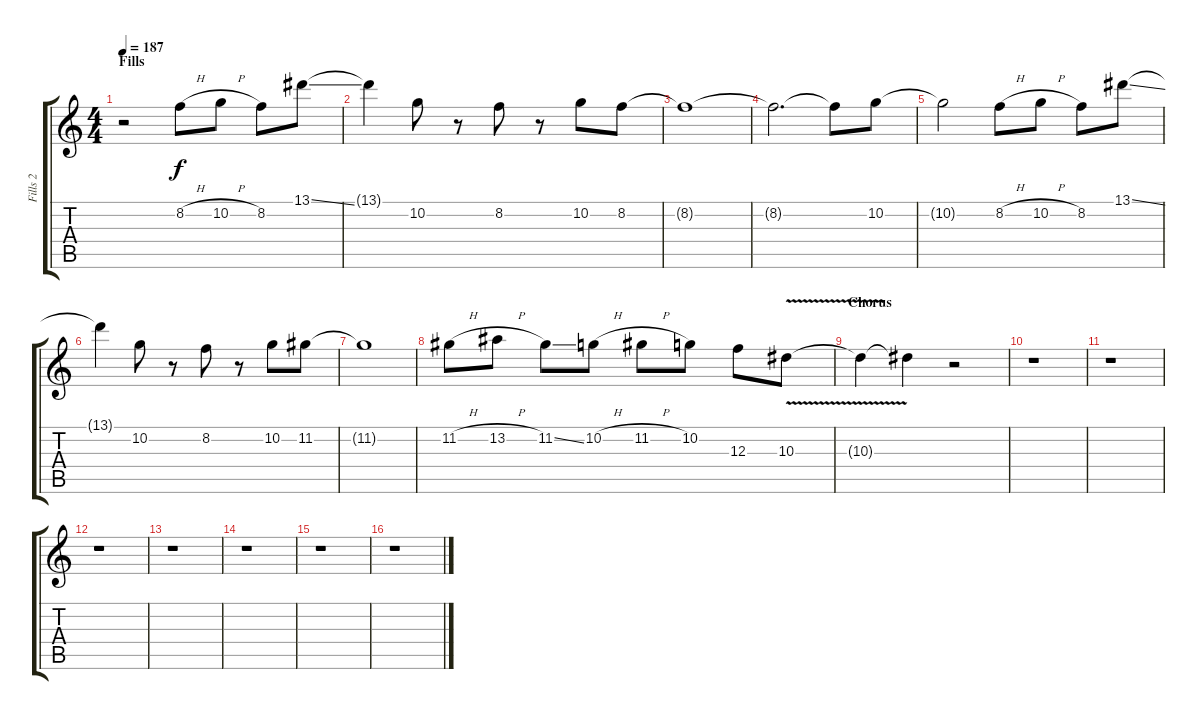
\track ("Fills 2" "Fills 2") {instrument distortionguitar}
\staff {score tabs}
\tuning (D4 A3 F3 C3 G2 C2) {hide}
\ts (4 4)
\section ("" "Fills")
\tempo 187
\clef g2
\ks c
r.2{dy f} 8.2{h}.8 10.2{h}.8 8.2.8 13.1{ss}.8 |
13.1{t}.4 10.2.8 r.8 8.2.8 r.8 10.2.8 8.2.8 |
8.2{t}.1 |
8.2{t}.2{d} 8.2{t}.8 10.2.8 |
10.2{t}.2 8.2{h}.8 10.2{h}.8 8.2.8 13.1{ss}.8 |
13.1{t}.4 10.2.8 r.8 8.2.8 r.8 10.2.8 11.2.8 |
11.2{t}.1 |
11.2{h}.8 13.2{h}.8 11.2{ss}.8 10.2{h}.8 11.2{h}.8 10.2.8 12.3.8 10.3{v}.8 |
\section ("" "Chorus")
10.3{t}.4 10.3{t}.4 r.2 |
r.1 |
r.1 |
r.1 |
r.1 |
r.1 |
r.1 |
r.1
